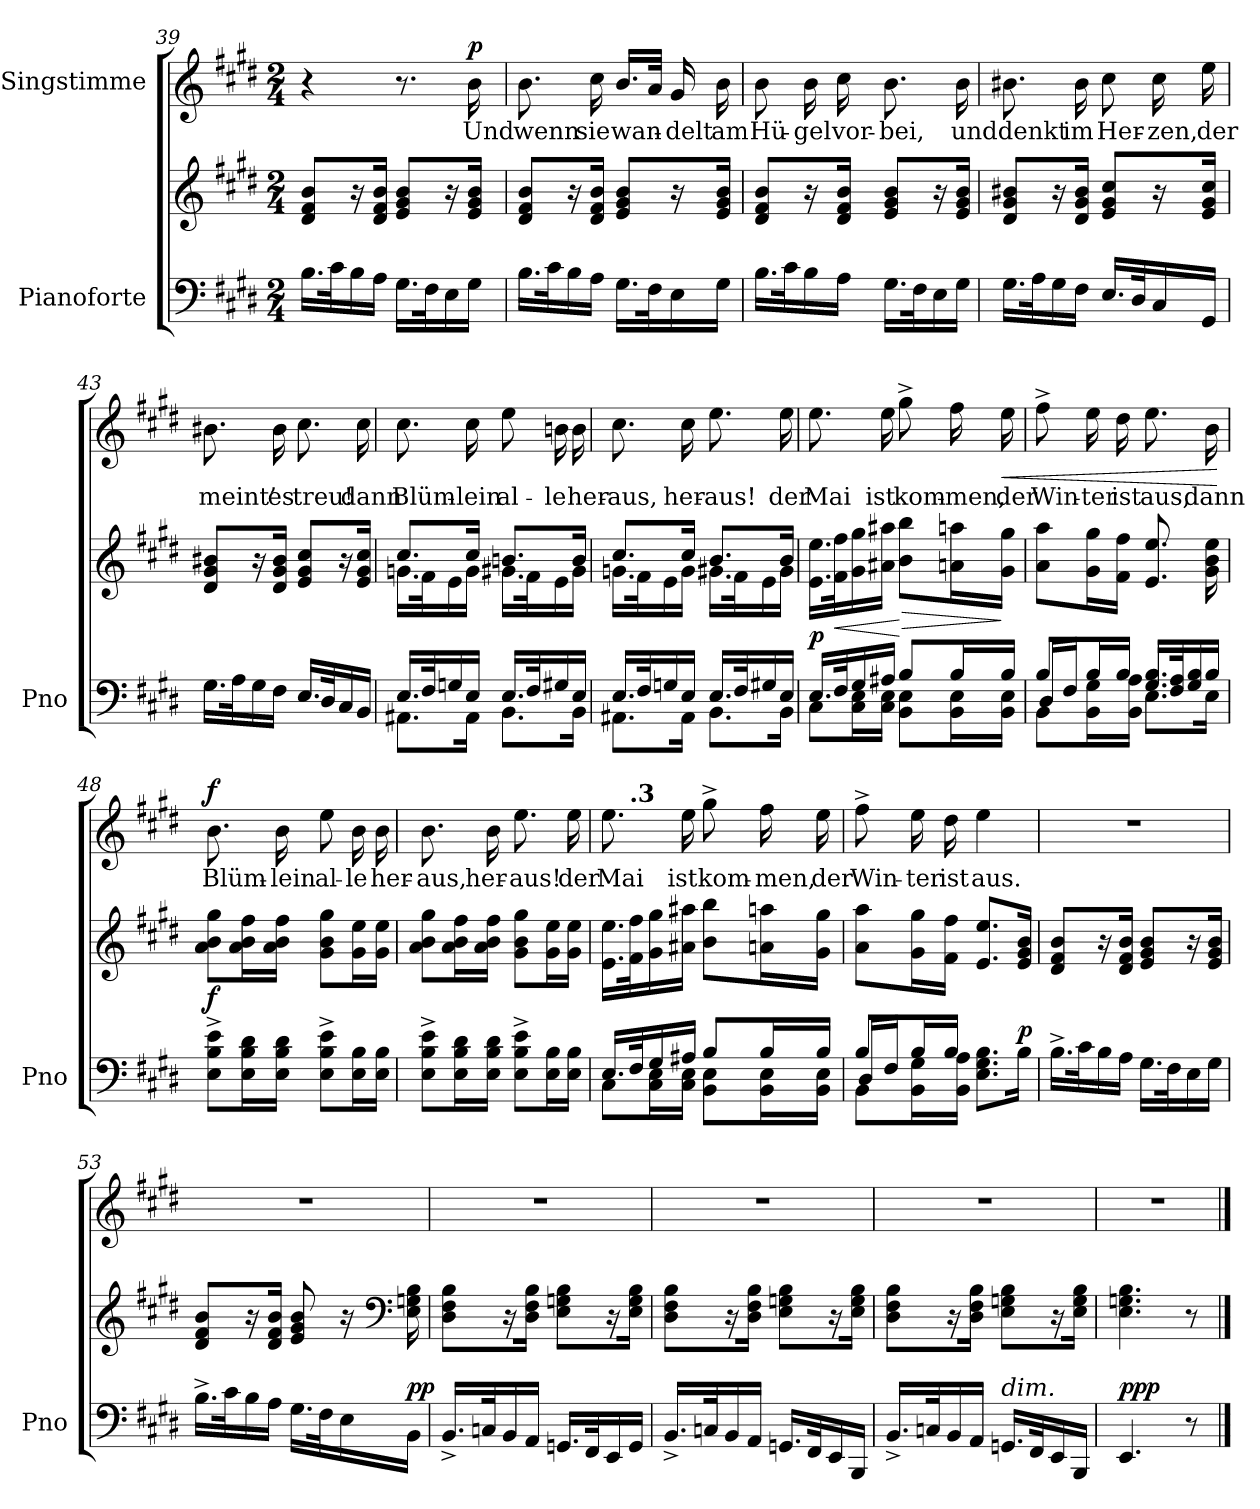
**kern	**kern	**dynam	**kern	**text	**dynam
*part2	*part2	*part2	*part1	*part1	*part1
*staff3	*staff2	*staff2/3	*staff1	*staff1	*staff1
*I"Pianoforte	*	*	*I"Singstimme	*	*
*I'Pno	*	*	*	*	*
*clefF4	*clefG2	*	*clefG2	*	*
*k[f#c#g#d#]	*k[f#c#g#d#]	*	*k[f#c#g#d#]	*	*
*M2/4	*M2/4	*	*M2/4	*	*
=39	=39	=39	=39	=39	=39
16.B\LL	8d#/ 8f#/ 8b/L	.	4r	.	.
32c#\K	.	.	.	.	.
16B\	16r	.	.	.	.
16A\JJ	16d#/ 16f#/ 16b/Jk	.	.	.	.
16.G#\LL	8e/ 8g#/ 8b/L	.	8.r	.	.
32F#\K	.	.	.	.	.
16E\	16r	.	.	.	.
*	*	*	*MM40	*	*
!	!	!	!	!LO:LY:b	!LO:DY:a
16G#\JJ	16e/ 16g#/ 16b/Jk	.	16b\	Und	p
=40	=40	=40	=40	=40	=40
!	!	!	!	!LO:LY:b	!
16.B\LL	8d#/ 8f#/ 8b/L	.	8.b\	wenn	.
32c#\K	.	.	.	.	.
16B\	16r	.	.	.	.
!	!	!	!	!LO:LY:b	!
16A\JJ	16d#/ 16f#/ 16b/Jk	.	16cc#\	sie	.
!	!	!	!	!LO:LY:b	!
16.G#\LL	8e/ 8g#/ 8b/L	.	16.b/LL	wan-	.
32F#\K	.	.	32a/JJk	.	.
!	!	!	!	!LO:LY:b	!
16E\	16r	.	16g#/	-delt	.
!	!	!	!	!LO:LY:b	!
16G#\JJ	16e/ 16g#/ 16b/Jk	.	16b\	am	.
=41	=41	=41	=41	=41	=41
!	!	!	!	!LO:LY:b	!
16.B\LL	8d#/ 8f#/ 8b/L	.	8b\	Hü-	.
32c#\K	.	.	.	.	.
!	!	!	!	!LO:LY:b	!
16B\	16r	.	16b\	-gel	.
!	!	!	!	!LO:LY:b	!
16A\JJ	16d#/ 16f#/ 16b/Jk	.	16cc#\	vor-	.
!	!	!	!	!LO:LY:b	!
16.G#\LL	8e/ 8g#/ 8b/L	.	8.b\	-bei,	.
32F#\K	.	.	.	.	.
16E\	16r	.	.	.	.
!	!	!	!	!LO:LY:b	!
16G#\JJ	16e/ 16g#/ 16b/Jk	.	16b\	und	.
!!LO:LB:g=z
=42	=42	=42	=42	=42	=42
!	!	!	!	!LO:LY:b	!
16.G#\LL	8d#/ 8g#/ 8b#X/L	.	8.b#X\	denkt	.
32A\K	.	.	.	.	.
16G#\	16r	.	.	.	.
!	!	!	!	!LO:LY:b	!
16F#\JJ	16d#/ 16g#/ 16b#/Jk	.	16b#\	im	.
!	!	!	!	!LO:LY:b	!
16.E/LL	8e/ 8g#/ 8cc#/L	.	8cc#\	Her-	.
32D#/K	.	.	.	.	.
!	!	!	!	!LO:LY:b	!
16C#/	16r	.	16cc#\	-zen,	.
!	!	!	!	!LO:LY:b	!
16GG#/JJ	16e/ 16g#/ 16cc#/Jk	.	16ee\	der	.
=43	=43	=43	=43	=43	=43
!	!	!	!	!LO:LY:b	!
16.G#\LL	8d#/ 8g#/ 8b#X/L	.	8.b#X\	meint’	.
32A\K	.	.	.	.	.
16G#\	16r	.	.	.	.
!	!	!	!	!LO:LY:b	!
16F#\JJ	16d#/ 16g#/ 16b#/Jk	.	16b#\	es	.
!	!	!	!	!LO:LY:b	!
16.E/LL	8e/ 8g#/ 8cc#/L	.	8.cc#\	treu!	.
32D#/K	.	.	.	.	.
16C#/	16r	.	.	.	.
!	!	!	!	!LO:LY:b	!
16BB/JJ	16e/ 16g#/ 16cc#/Jk	.	16cc#\	dann	.
=44	=44	=44	=44	=44	=44
*^	*^	*	*	*	*
!	!	!	!	!	!	!LO:LY:b	!
16.E/LL	8.AA#X\L	8.cc#/L	16.gn\LL	.	8.cc#\	Blüm-	.
32F#/K	.	.	32f#\K	.	.	.	.
16Gn/	.	.	16e\	.	.	.	.
!	!	!	!	!	!	!LO:LY:b	!
16E/JJ	16AA#\Jk	16cc#/Jk	16g\JJ	.	16cc#\	-lein	.
!	!	!	!	!	!	!LO:LY:b	!
16.E/LL	8.BB\L	8.bn/L	16.g#X\LL	.	8ee\	al-	.
32F#/K	.	.	32f#\K	.	.	.	.
!	!	!	!	!	!	!LO:LY:b	!
16G#X/	.	.	16e\	.	16bn\	-le	.
!	!	!	!	!	!	!LO:LY:b	!
16E/JJ	16BB\Jk	16b/Jk	16g#\JJ	.	16b\	her-	.
!!LO:LB:g=z
=45	=45	=45	=45	=45	=45	=45	=45
!	!	!	!	!	!	!LO:LY:b	!
16.E/LL	8.AA#X\L	8.cc#/L	16.gn\LL	.	8.cc#\	-aus,	.
32F#/K	.	.	32f#\K	.	.	.	.
16Gn/	.	.	16e\	.	.	.	.
!	!	!	!	!	!	!LO:LY:b	!
16E/JJ	16AA#\Jk	16cc#/Jk	16g\JJ	.	16cc#\	her-	.
!	!	!	!	!	!	!LO:LY:b	!
16.E/LL	8.BB\L	8.b/L	16.g#X\LL	.	8.ee\	-aus!	.
32F#/K	.	.	32f#\K	.	.	.	.
16G#X/	.	.	16e\	.	.	.	.
!	!	!	!	!	!	!LO:LY:b	!
16E/JJ	16BB\Jk	16b/Jk	16g#\JJ	.	16ee\	der	.
=46	=46	=46	=46	=46	=46	=46	=46
!	!	!	!	!LO:DY:a=2	!	!LO:LY:b	!
*	*	*v	*v	*	*	*	*
16.E/LL	8C#\L	16.e\ 16.ee\LL	p	8.ee\	Mai	.
!	!	!	!LO:HP:b	!	!	!
32F#/K	.	32f#\ 32ff#\K	<	.	.	.
16G#/	16C#\ 16E\L	16g#\ 16gg#\	.	.	.	.
!	!	!	!	!	!LO:LY:b	!
16A#X/JJ	16C#\ 16E\JJ	16a#X\ 16aa#X\JJ	.	16ee\	ist	.
!	!	!	!LO:HP:n=1:b	!	!LO:LY:b	!
8B/L	8BB\ 8E\L	8b\ 8bb\L	[ >	8gg#^\	kom-	.
!	!	!	!	!	!LO:LY:b	!
16B/L	16BB\ 16E\L	16an\ 16aan\L	.	16ff#\	-men,	.
!	!	!	!	!	!LO:LY:b	!LO:HP:b
16B/JJ	16BB\ 16E\JJ	16g#\ 16gg#\JJ	]	16ee\	der	<
=47	=47	=47	=47	=47	=47	=47
*	*^	*	*	*	*	*
!	!	!	!	!	!	!LO:LY:b	!
8B/L	8BB\L	16D#/LL	8a\ 8aa\L	.	8ff#^\	Win-	.
.	.	16F#/JJ	.	.	.	.	.
!	!	!	!	!	!	!LO:LY:b	!
16B/L	16BB\ 16G#\L	4.ryy	16g#\ 16gg#\L	.	16ee\	-ter	.
!	!	!	!	!	!	!LO:LY:b	!
16B/JJ	16BB\ 16A\JJ	.	16f#\ 16ff#\JJ	.	16dd#\	ist	.
!	!	!	!	!	!	!LO:LY:b	!
16.G#/ 16.B/LL	8.E\L	.	8.e/ 8.ee/	.	8.ee\	aus,	.
32F#/ 32A/K	.	.	.	.	.	.	.
16G#/ 16B/	.	.	.	.	.	.	.
*	*	*	*	*	*MM50	*	*
!	!	!	!	!	!	!LO:LY:b	!
16B/JJ	16E\Jk	.	16g#\ 16b\ 16ee\	.	16b\	dann	.
*v	*v	*v	*	*	*	*	*
.	.	.	.	.	[
=48	=48	=48	=48	=48	=48
!	!	!LO:DY:a=2	!	!LO:LY:b	!LO:DY:a
8E\^ 8B\^ 8e\^L	8a\ 8b\ 8gg#\L	f	8.b\	Blüm-	f
16E\ 16B\ 16d#\L	16a\ 16b\ 16ff#\L	.	.	.	.
!	!	!	!	!LO:LY:b	!
16E\ 16B\ 16d#\JJ	16a\ 16b\ 16ff#\JJ	.	16b\	-lein	.
!	!	!	!	!LO:LY:b	!
8E\^ 8B\^ 8e\^L	8g#\ 8b\ 8gg#\L	.	8ee\	al-	.
!	!	!	!	!LO:LY:b	!
16E\ 16B\L	16g#\ 16ee\L	.	16b\	-le	.
!	!	!	!	!LO:LY:b	!
16E\ 16B\JJ	16g#\ 16ee\JJ	.	16b\	her-	.
!!LO:LB:g=z
=49	=49	=49	=49	=49	=49
!	!	!	!	!LO:LY:b	!
8E\^ 8B\^ 8e\^L	8a\ 8b\ 8gg#\L	.	8.b\	-aus,	.
16E\ 16B\ 16d#\L	16a\ 16b\ 16ff#\L	.	.	.	.
!	!	!	!	!LO:LY:b	!
16E\ 16B\ 16d#\JJ	16a\ 16b\ 16ff#\JJ	.	16b\	her-	.
!	!	!	!	!LO:LY:b	!
8E\^ 8B\^ 8e\^L	8g#\ 8b\ 8gg#\L	.	8.ee\	-aus!	.
16E\ 16B\L	16g#\ 16ee\L	.	.	.	.
!	!	!	!	!LO:LY:b	!
16E\ 16B\JJ	16g#\ 16ee\JJ	.	16ee\	der	.
=50	=50	=50	=50	=50	=50
*	*	*	*MM48	*	*
*^	*	*	*	*	*
!	!	!	!	!	!LO:LY:b	!
*	*	*	*	*^	*	*
*	*	*	*	*	*^	*	*
16.E/LL	8C#\L	16.e\ 16.ee\LL	.	8.ee\	16.ryy	8ryy	Mai	.
*	*	*	*	*MM46	*	*	*	*
!	!	!	!	!	!LO:TX:a:B:t=.3	!	!	!
32F#/K	.	32f#\ 32ff#\K	.	.	4ryy	.	.	.
*	*	*	*	*MM45	*	*	*	*
16G#/	16C#\ 16E\L	16g#\ 16gg#\	.	.	.	4.ryy	.	.
*	*	*	*	*MM44	*	*	*	*
!	!	!	!	!	!	!	!LO:LY:b	!
16A#X/JJ	16C#\ 16E\JJ	16a#X\ 16aa#X\JJ	.	16ee\	.	.	ist	.
*	*	*	*	*MM43	*	*	*	*
!	!	!	!	!	!	!	!LO:LY:b	!
8B/L	8BB\ 8E\L	8b\ 8bb\L	.	8gg#^\	.	.	kom-	.
.	.	.	.	.	8ryy	.	.	.
*	*	*	*	*MM41	*	*	*	*
!	!	!	!	!	!	!	!LO:LY:b	!
16B/L	16BB\ 16E\L	16an\ 16aan\L	.	16ff#\	.	.	-men,	.
*	*	*	*	*MM40	*	*	*	*
!	!	!	!	!	!	!	!LO:LY:b	!
16B/JJ	16BB\ 16E\JJ	16g#\ 16gg#\JJ	.	16ee\	.	.	der	.
.	.	.	.	.	32ryy	.	.	.
*v	*v	*	*	*	*	*	*	*
=51	=51	=51	=51	=51	=51	=51	=51
*	*	*	*MM39	*	*	*	*
*^	*	*	*	*	*	*	*
*	*^	*	*	*	*	*	*	*
!	!	!	!	!	!	!	!	!LO:LY:b	!
8B/L	8BB\L	16D#/LL	8a\ 8aa\L	.	8ff#^\	16ryy	4..ryy	Win-	.
*	*	*	*	*	*MM38	*	*	*	*
.	.	16F#/JJ	.	.	.	4..ryy	.	.	.
*	*	*	*	*	*MM37	*	*	*	*
!	!	!	!	!	!	!	!	!LO:LY:b	!
16B/L	16BB\ 16G#\L	4.ryy	16g#\ 16gg#\L	.	16ee\	.	.	-ter	.
*	*	*	*	*	*MM35	*	*	*	*
!	!	!	!	!	!	!	!	!LO:LY:b	!
16B/JJ	16BB\ 16A\JJ	.	16f#\ 16ff#\JJ	.	16dd#\	.	.	ist	.
*	*	*	*	*	*MM34	*	*	*	*
!	!	!	!	!	!	!	!	!LO:LY:b	!
8.E\ 8.G#\ 8.B\L	4rEEyy	.	8.e/ 8.ee/L	.	4ee\	.	.	aus.	.
*	*	*	*	*	*MM32	*	*	*	*
!	!	!	!	!LO:DY:a=2	!	!	!	!	!
16B\Jk	.	.	16e/ 16g#/ 16b/Jk	p	.	.	16ryy	.	.
*v	*v	*v	*	*	*v	*v	*v	*	*
=52	=52	=52	=52	=52	=52
*	*	*	*MM46	*	*
16.B^\LL	8d#/ 8f#/ 8b/L	.	2r	.	.
32c#\K	.	.	.	.	.
16B\	16r	.	.	.	.
16A\JJ	16d#/ 16f#/ 16b/Jk	.	.	.	.
16.G#\LL	8e/ 8g#/ 8b/L	.	.	.	.
32F#\K	.	.	.	.	.
16E\	16r	.	.	.	.
16G#\JJ	16e/ 16g#/ 16b/Jk	.	.	.	.
!!LO:LB:g=z
=53	=53	=53	=53	=53	=53
16.B^\LL	8d#/ 8f#/ 8b/L	.	2r	.	.
32c#\K	.	.	.	.	.
16B\	16r	.	.	.	.
16A\JJ	16d#/ 16f#/ 16b/Jk	.	.	.	.
16.G#\LL	8e/ 8g#/ 8b/	.	.	.	.
32F#\K	.	.	.	.	.
16E\	16r	.	.	.	.
*	*clefF4	*	*	*	*
!	!	!LO:DY:a=2	!	!	!
16BB\JJ	16E\ 16Gn\ 16B\	pp	.	.	.
=54	=54	=54	=54	=54	=54
16.BB^/LL	8D#\ 8F#\ 8B\L	.	2r	.	.
32Cn/K	.	.	.	.	.
16BB/	16r	.	.	.	.
16AA/JJ	16D#\ 16F#\ 16B\Jk	.	.	.	.
16.GGn/LL	8E\ 8Gn\ 8B\L	.	.	.	.
32FF#/K	.	.	.	.	.
16EE/	16r	.	.	.	.
16GG/JJ	16E\ 16G\ 16B\Jk	.	.	.	.
=55	=55	=55	=55	=55	=55
16.BB^/LL	8D#\ 8F#\ 8B\L	.	2r	.	.
32Cn/K	.	.	.	.	.
16BB/	16r	.	.	.	.
16AA/JJ	16D#\ 16F#\ 16B\Jk	.	.	.	.
16.GGn/LL	8E\ 8Gn\ 8B\L	.	.	.	.
32FF#/K	.	.	.	.	.
16EE/	16r	.	.	.	.
16BBB/JJ	16E\ 16G\ 16B\Jk	.	.	.	.
=56	=56	=56	=56	=56	=56
16.BB^/LL	8D#\ 8F#\ 8B\L	.	2r	.	.
32Cn/K	.	.	.	.	.
16BB/	16r	.	.	.	.
16AA/JJ	16D#\ 16F#\ 16B\Jk	.	.	.	.
!LO:TX:a:i:t=dim.	!	!	!	!	!
16.GGn/LL	8E\ 8Gn\ 8B\L	.	.	.	.
32FF#/K	.	.	.	.	.
16EE/	16r	.	.	.	.
16BBB/JJ	16E\ 16G\ 16B\Jk	.	.	.	.
=57	=57	=57	=57	=57	=57
!	!	!LO:DY:a=2	!	!	!
4.EE/	4.E\ 4.Gn\ 4.B\	ppp	2r	.	.
8r	8r	.	.	.	.
==	==	==	==	==	==
*-	*-	*-	*-	*-	*-
